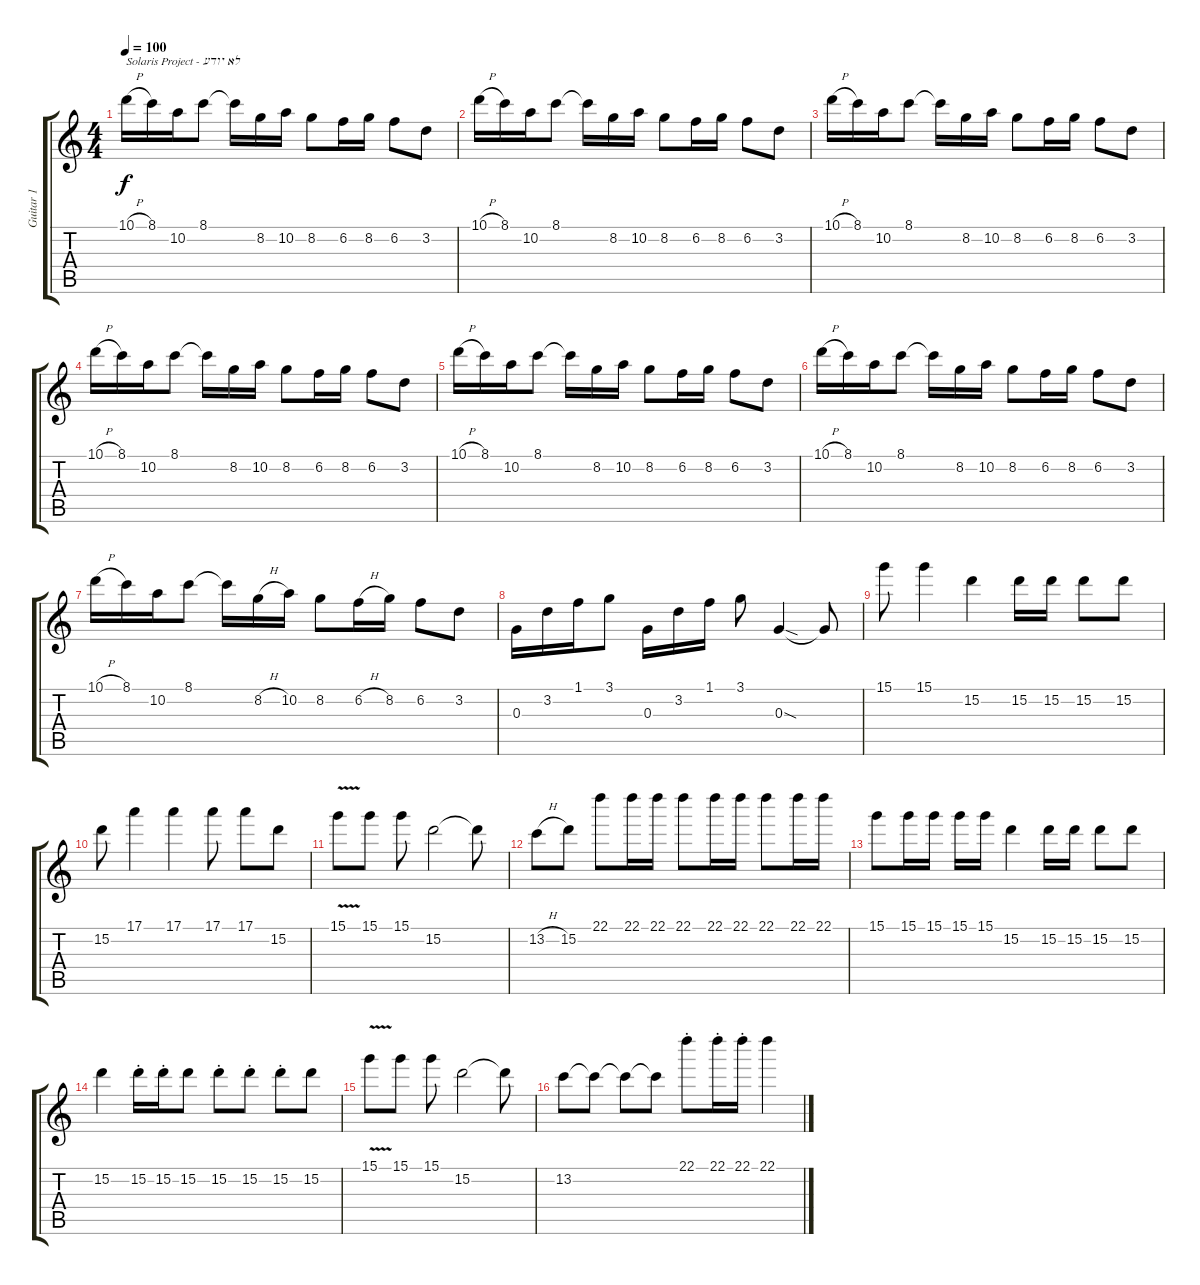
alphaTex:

\track ("Guitar 1" "Guitar 1") {instrument distortionguitar}
\staff {score tabs}
\tuning (E4 B3 G3 D3 A2 D2) {hide}
\ts (4 4)
\tempo 100
\clef g2
\ks c
10.1{h}.16{txt "Solaris Project - לא יודע" dy f instrument distortionguitar} 8.1.16 10.2.16 8.1.8 8.1{t}.16 8.2.16 10.2.16 8.2.8 6.2.16 8.2.16 6.2.8 3.2.8 |
10.1{h}.16 8.1.16 10.2.16 8.1.8 8.1{t}.16 8.2.16 10.2.16 8.2.8 6.2.16 8.2.16 6.2.8 3.2.8 |
10.1{h}.16 8.1.16 10.2.16 8.1.8 8.1{t}.16 8.2.16 10.2.16 8.2.8 6.2.16 8.2.16 6.2.8 3.2.8 |
10.1{h}.16 8.1.16 10.2.16 8.1.8 8.1{t}.16 8.2.16 10.2.16 8.2.8 6.2.16 8.2.16 6.2.8 3.2.8 |
10.1{h}.16 8.1.16 10.2.16 8.1.8 8.1{t}.16 8.2.16 10.2.16 8.2.8 6.2.16 8.2.16 6.2.8 3.2.8 |
10.1{h}.16 8.1.16 10.2.16 8.1.8 8.1{t}.16 8.2.16 10.2.16 8.2.8 6.2.16 8.2.16 6.2.8 3.2.8 |
10.1{h}.16 8.1.16 10.2.16 8.1.8 8.1{t}.16 8.2{h}.16 10.2.16 8.2.8 6.2{h}.16 8.2.16 6.2.8 3.2.8 |
0.3.16 3.2.16 1.1.16 3.1.8 0.3.16 3.2.16 1.1.16 3.1.8 0.3{sod}.4 0.3{t}.8 |
15.1.8 15.1.4 15.2.4 15.2.16 15.2.16 15.2.8 15.2.8 |
15.2.8 17.1.4 17.1.4 17.1.8 17.1.8 15.2.8 |
15.1{v}.8 15.1.8 15.1.8 15.2.2 15.2{t}.8 |
13.2{h}.8 15.2.8 22.1.8 22.1.16 22.1.16 22.1.8 22.1.16 22.1.16 22.1.8 22.1.16 22.1.16 |
15.1.8 15.1.16 15.1.16 15.1.16 15.1.16 15.2.4 15.2.16 15.2.16 15.2.8 15.2.8 |
15.2.4 15.2{st}.16 15.2{st}.16 15.2.8 15.2{st}.8 15.2{st}.8 15.2{st}.8 15.2.8 |
15.1{v}.8 15.1.8 15.1.8 15.2.2 15.2{t}.8 |
13.2.8 13.2{t}.8 13.2{t}.8 13.2{t}.8 22.1{st}.8 22.1{st}.16 22.1{st}.16 22.1.4
